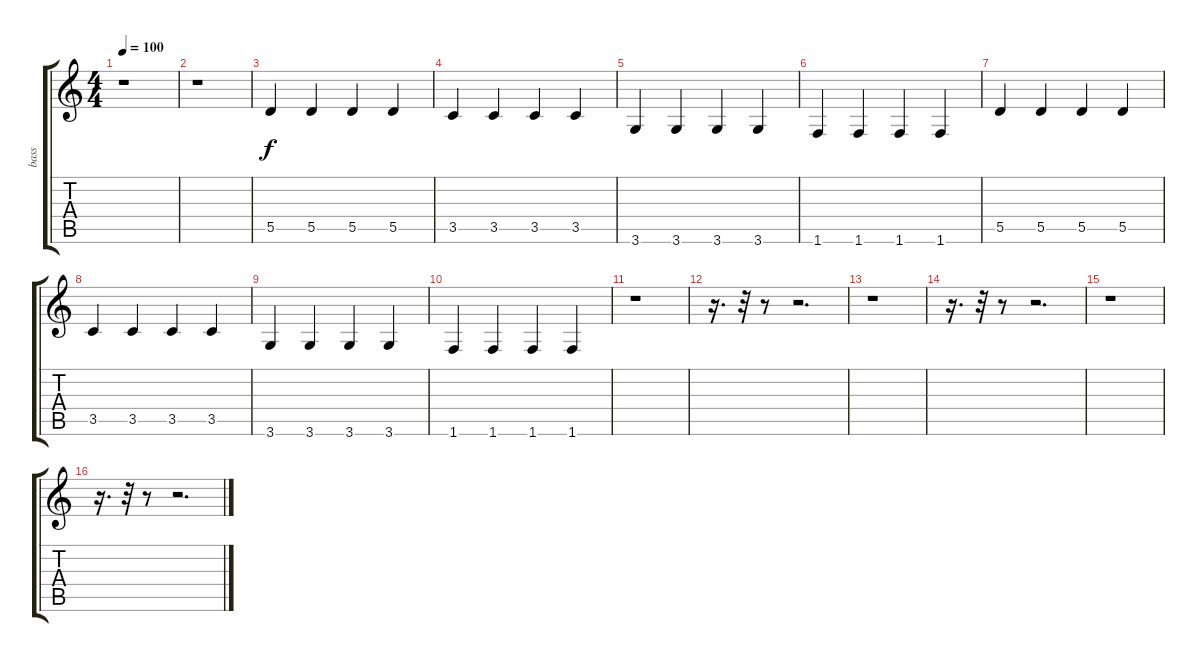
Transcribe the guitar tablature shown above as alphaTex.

\track ("bass" "bass") {instrument electricbassfinger}
\staff {score tabs}
\tuning (E4 B3 G3 D3 A2 E2) {hide}
\ts (4 4)
\tempo 100
\clef g2
\ks c
r.1{dy f} |
r.1 |
5.5.4 5.5.4 5.5.4 5.5.4 |
3.5.4 3.5.4 3.5.4 3.5.4 |
3.6.4 3.6.4 3.6.4 3.6.4 |
1.6.4 1.6.4 1.6.4 1.6.4 |
5.5.4 5.5.4 5.5.4 5.5.4 |
3.5.4 3.5.4 3.5.4 3.5.4 |
3.6.4 3.6.4 3.6.4 3.6.4 |
1.6.4 1.6.4 1.6.4 1.6.4 |
r.1 |
r.16{d} r.32 r.8 r.2{d} |
r.1 |
r.16{d} r.32 r.8 r.2{d} |
r.1 |
r.16{d} r.32 r.8 r.2{d}
